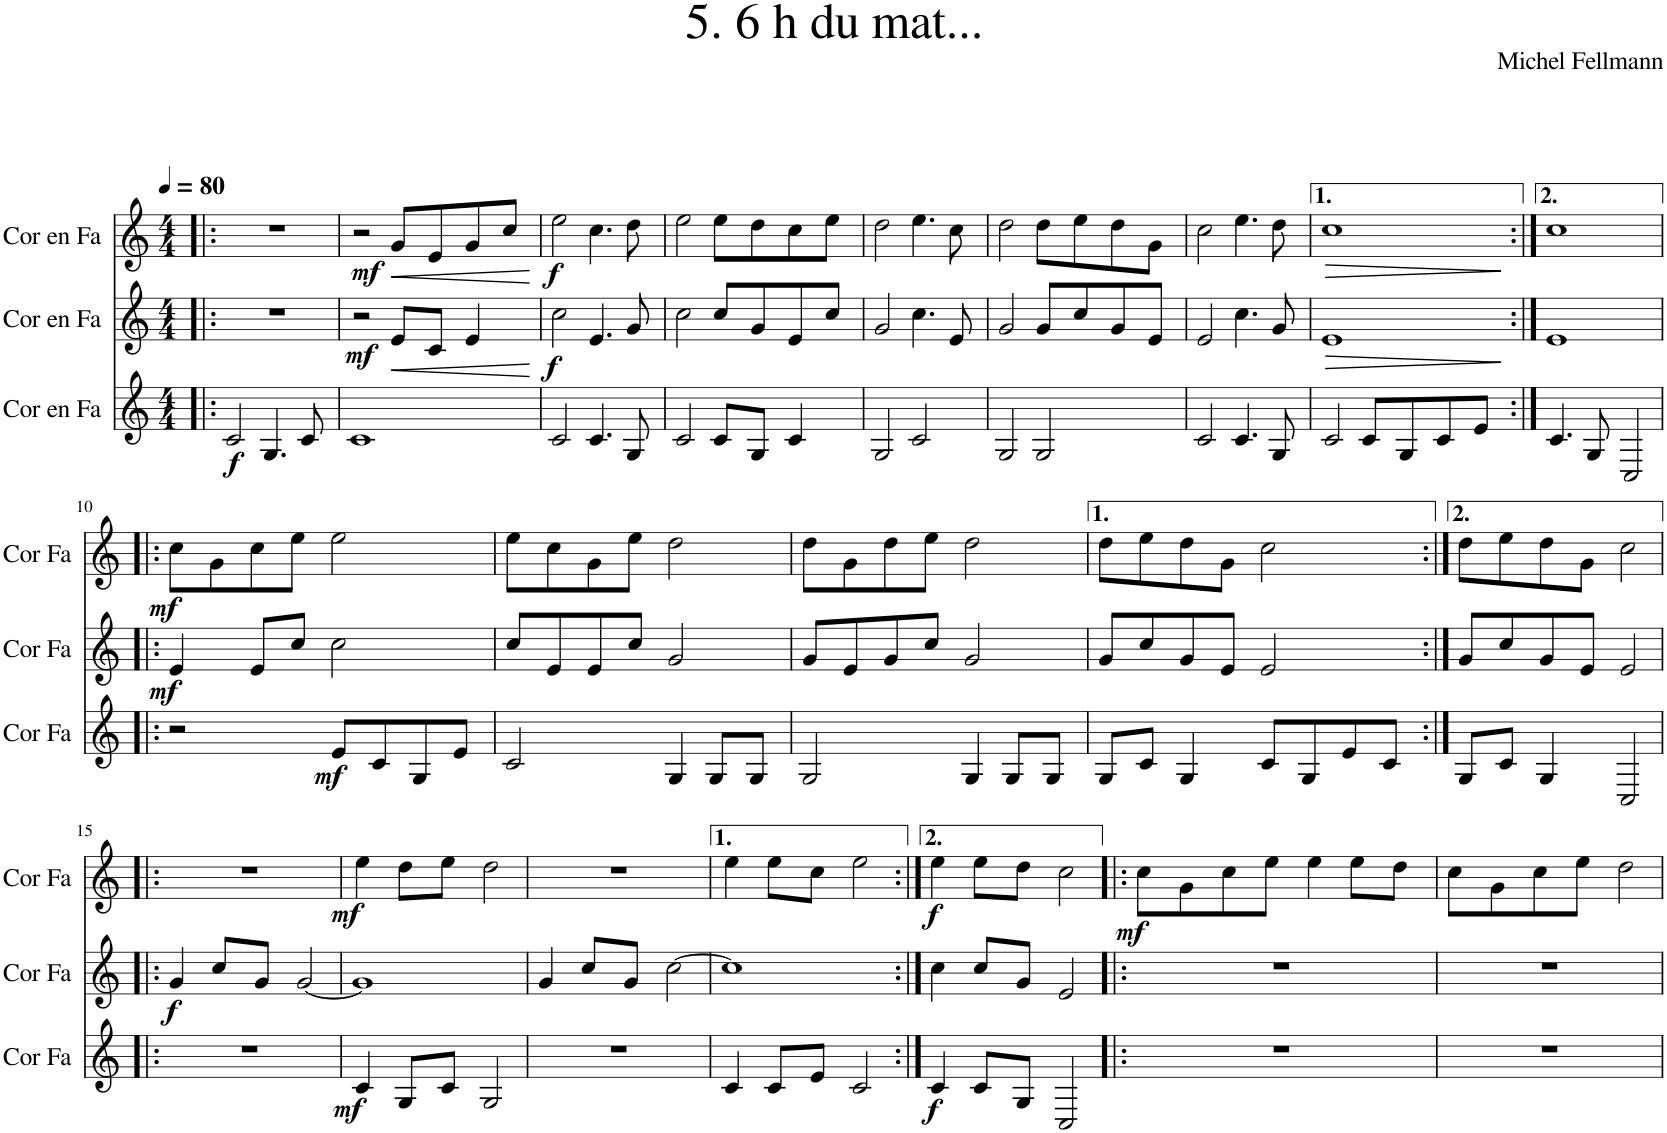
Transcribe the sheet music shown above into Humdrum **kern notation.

**kern	**dynam	**kern	**dynam	**kern	**dynam
*part3	*part3	*part2	*part2	*part1	*part1
*staff3	*staff3	*staff2	*staff2	*staff1	*staff1
*I"Cor en Fa	*	*I"Cor en Fa	*	*I"Cor en Fa	*
*I'Cor Fa	*	*I'Cor Fa	*	*I'Cor Fa	*
*clefG2	*	*clefG2	*	*clefG2	*
*Trd4c7	*	*Trd4c7	*	*Trd4c7	*
*k[]	*	*k[]	*	*k[]	*
*M4/4	*	*M4/4	*	*M4/4	*
*MM80	*	*MM80	*	*MM80	*
=1!|:	=1!|:	=1!|:	=1!|:	=1!|:	=1!|:
!	!LO:DY:b	!	!	!	!
2c/	f	1r	.	1r	.
4.G/	.	.	.	.	.
8c/	.	.	.	.	.
=2	=2	=2	=2	=2	=2
!	!	!	!LO:DY:b	!	!LO:DY:b
1c	.	2r	mf	2r	mf
!	!	!	!LO:HP:b	!	!LO:HP:b
.	.	8e/L	<	8g/L	<
.	.	8c/J	.	8e/	.
.	.	4e/	.	8g/	.
.	.	.	.	8cc/J	.
.	.	.	[	.	[
=3	=3	=3	=3	=3	=3
!	!	!	!LO:DY:b	!	!LO:DY:b
2c/	.	2cc\	f	2ee\	f
4.c/	.	4.e/	.	4.cc\	.
8G/	.	8g/	.	8dd\	.
=4	=4	=4	=4	=4	=4
2c/	.	2cc\	.	2ee\	.
8c/L	.	8cc/L	.	8ee\L	.
8G/J	.	8g/	.	8dd\	.
4c/	.	8e/	.	8cc\	.
.	.	8cc/J	.	8ee\J	.
=5	=5	=5	=5	=5	=5
2G/	.	2g/	.	2dd\	.
2c/	.	4.cc\	.	4.ee\	.
.	.	8e/	.	8cc\	.
=6	=6	=6	=6	=6	=6
2G/	.	2g/	.	2dd\	.
2G/	.	8g/L	.	8dd\L	.
.	.	8cc/	.	8ee\	.
.	.	8g/	.	8dd\	.
.	.	8e/J	.	8g\J	.
=7	=7	=7	=7	=7	=7
2c/	.	2e/	.	2cc\	.
4.c/	.	4.cc\	.	4.ee\	.
8G/	.	8g/	.	8dd\	.
=8	=8	=8	=8	=8	=8
!	!	!	!LO:HP:b	!	!LO:HP:b
2c/	.	1e	>	1cc	>
8c/L	.	.	.	.	.
8G/	.	.	.	.	.
8c/	.	.	.	.	.
8e/J	.	.	.	.	.
.	.	.	]	.	]
=9:|!	=9:|!	=9:|!	=9:|!	=9:|!	=9:|!
4.c/	.	1e	.	1cc	.
8G/	.	.	.	.	.
2C/	.	.	.	.	.
!!LO:LB:g=z
=10!|:	=10!|:	=10!|:	=10!|:	=10!|:	=10!|:
!	!	!	!LO:DY:b	!	!LO:DY:b
2r	.	4e/	mf	8cc\L	mf
.	.	.	.	8g\	.
.	.	8e/L	.	8cc\	.
.	.	8cc/J	.	8ee\J	.
!	!LO:DY:b	!	!	!	!
8e/L	mf	2cc\	.	2ee\	.
8c/	.	.	.	.	.
8G/	.	.	.	.	.
8e/J	.	.	.	.	.
=11	=11	=11	=11	=11	=11
2c/	.	8cc/L	.	8ee\L	.
.	.	8e/	.	8cc\	.
.	.	8e/	.	8g\	.
.	.	8cc/J	.	8ee\J	.
4G/	.	2g/	.	2dd\	.
8G/L	.	.	.	.	.
8G/J	.	.	.	.	.
=12	=12	=12	=12	=12	=12
2G/	.	8g/L	.	8dd\L	.
.	.	8e/	.	8g\	.
.	.	8g/	.	8dd\	.
.	.	8cc/J	.	8ee\J	.
4G/	.	2g/	.	2dd\	.
8G/L	.	.	.	.	.
8G/J	.	.	.	.	.
=13	=13	=13	=13	=13	=13
8G/L	.	8g/L	.	8dd\L	.
8c/J	.	8cc/	.	8ee\	.
4G/	.	8g/	.	8dd\	.
.	.	8e/J	.	8g\J	.
8c/L	.	2e/	.	2cc\	.
8G/	.	.	.	.	.
8e/	.	.	.	.	.
8c/J	.	.	.	.	.
=14:|!	=14:|!	=14:|!	=14:|!	=14:|!	=14:|!
8G/L	.	8g/L	.	8dd\L	.
8c/J	.	8cc/	.	8ee\	.
4G/	.	8g/	.	8dd\	.
.	.	8e/J	.	8g\J	.
2C/	.	2e/	.	2cc\	.
!!LO:LB:g=z
=15!|:	=15!|:	=15!|:	=15!|:	=15!|:	=15!|:
!	!	!	!LO:DY:b	!	!
1r	.	4g/	f	1r	.
.	.	8cc/L	.	.	.
.	.	8g/J	.	.	.
.	.	[2g/	.	.	.
=16	=16	=16	=16	=16	=16
!	!LO:DY:b	!	!	!	!LO:DY:b
4c/	mf	1g]	.	4ee\	mf
8G/L	.	.	.	8dd\L	.
8c/J	.	.	.	8ee\J	.
2G/	.	.	.	2dd\	.
=17	=17	=17	=17	=17	=17
1r	.	4g/	.	1r	.
.	.	8cc/L	.	.	.
.	.	8g/J	.	.	.
.	.	[2cc\	.	.	.
=18	=18	=18	=18	=18	=18
4c/	.	1cc]	.	4ee\	.
8c/L	.	.	.	8ee\L	.
8e/J	.	.	.	8cc\J	.
2c/	.	.	.	2ee\	.
=19:|!	=19:|!	=19:|!	=19:|!	=19:|!	=19:|!
!	!LO:DY:b	!	!	!	!LO:DY:b
4c/	f	4cc\	.	4ee\	f
8c/L	.	8cc/L	.	8ee\L	.
8G/J	.	8g/J	.	8dd\J	.
2C/	.	2e/	.	2cc\	.
=20!|:	=20!|:	=20!|:	=20!|:	=20!|:	=20!|:
!	!	!	!	!	!LO:DY:b
1r	.	1r	.	8cc\L	mf
.	.	.	.	8g\	.
.	.	.	.	8cc\	.
.	.	.	.	8ee\J	.
.	.	.	.	4ee\	.
.	.	.	.	8ee\L	.
.	.	.	.	8dd\J	.
=21	=21	=21	=21	=21	=21
1r	.	1r	.	8cc\L	.
.	.	.	.	8g\	.
.	.	.	.	8cc\	.
.	.	.	.	8ee\J	.
.	.	.	.	2dd\	.
=	=	=	=	=	=
*-	*-	*-	*-	*-	*-
